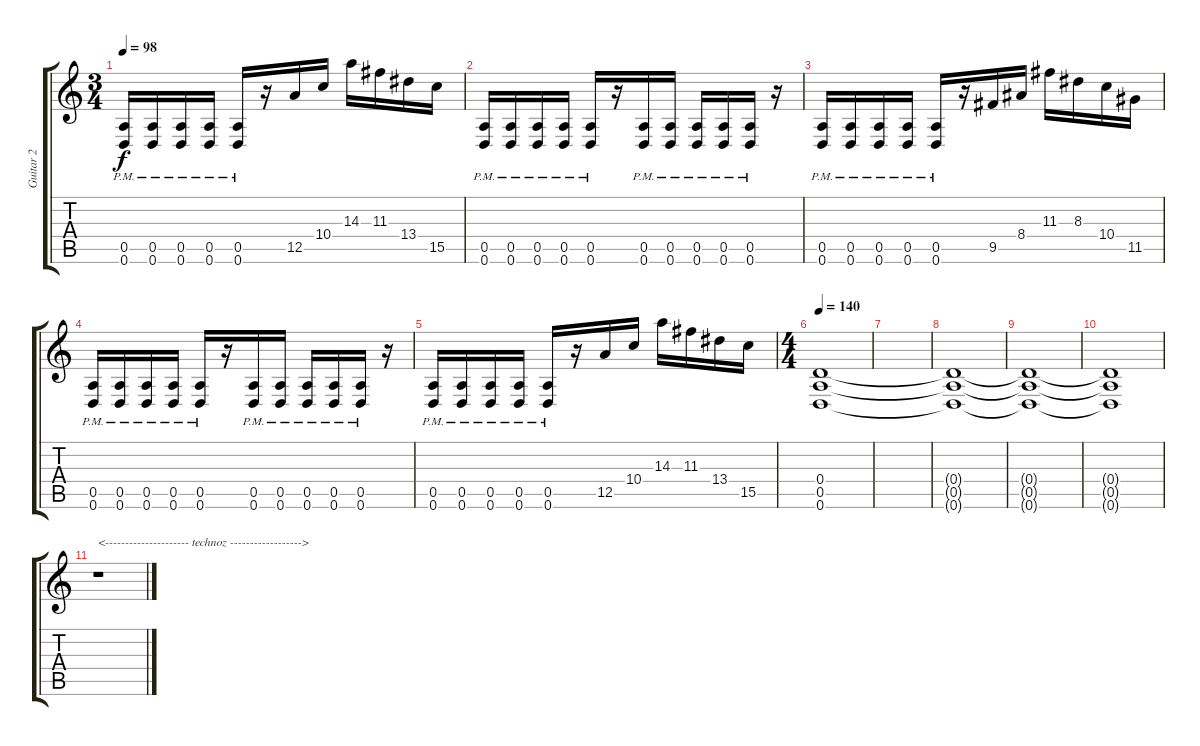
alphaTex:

\track ("Guitar 2" "Guitar 2") {instrument distortionguitar}
\staff {score tabs}
\tuning (E4 B3 G3 D3 A2 D2) {hide}
\ts (3 4)
\tempo 98
\clef g2
\ks c
(0.5{pm} 0.6{pm}).16{dy f} (0.5{pm} 0.6{pm}).16 (0.5{pm} 0.6{pm}).16 (0.5{pm} 0.6{pm}).16 (0.5{pm} 0.6{pm}).16 r.16 12.5.16 10.4.16 14.3.16 11.3.16 13.4.16 15.5.16 |
(0.5{pm} 0.6{pm}).16 (0.5{pm} 0.6{pm}).16 (0.5{pm} 0.6{pm}).16 (0.5{pm} 0.6{pm}).16 (0.5{pm} 0.6{pm}).16 r.16 (0.5{pm} 0.6{pm}).16 (0.5{pm} 0.6{pm}).16 (0.5{pm} 0.6{pm}).16 (0.5{pm} 0.6{pm}).16 (0.5{pm} 0.6{pm}).16 r.16 |
(0.5{pm} 0.6{pm}).16 (0.5{pm} 0.6{pm}).16 (0.5{pm} 0.6{pm}).16 (0.5{pm} 0.6{pm}).16 (0.5{pm} 0.6{pm}).16 r.16 9.5.16 8.4.16 11.3.16 8.3.16 10.4.16 11.5.16 |
(0.5{pm} 0.6{pm}).16 (0.5{pm} 0.6{pm}).16 (0.5{pm} 0.6{pm}).16 (0.5{pm} 0.6{pm}).16 (0.5{pm} 0.6{pm}).16 r.16 (0.5{pm} 0.6{pm}).16 (0.5{pm} 0.6{pm}).16 (0.5{pm} 0.6{pm}).16 (0.5{pm} 0.6{pm}).16 (0.5{pm} 0.6{pm}).16 r.16 |
(0.5{pm} 0.6{pm}).16 (0.5{pm} 0.6{pm}).16 (0.5{pm} 0.6{pm}).16 (0.5{pm} 0.6{pm}).16 (0.5{pm} 0.6{pm}).16 r.16 12.5.16 10.4.16 14.3.16 11.3.16 13.4.16 15.5.16 |
\ts (4 4)
\tempo 140
(0.4 0.5 0.6).1{volume 0} |
|
(0.4{t} 0.5{t} 0.6{t}).1 |
(0.4{t} 0.5{t} 0.6{t}).1 |
(0.4{t} 0.5{t} 0.6{t}).1 |
r.1{txt "<--------------------- technoz ------------------>"}
